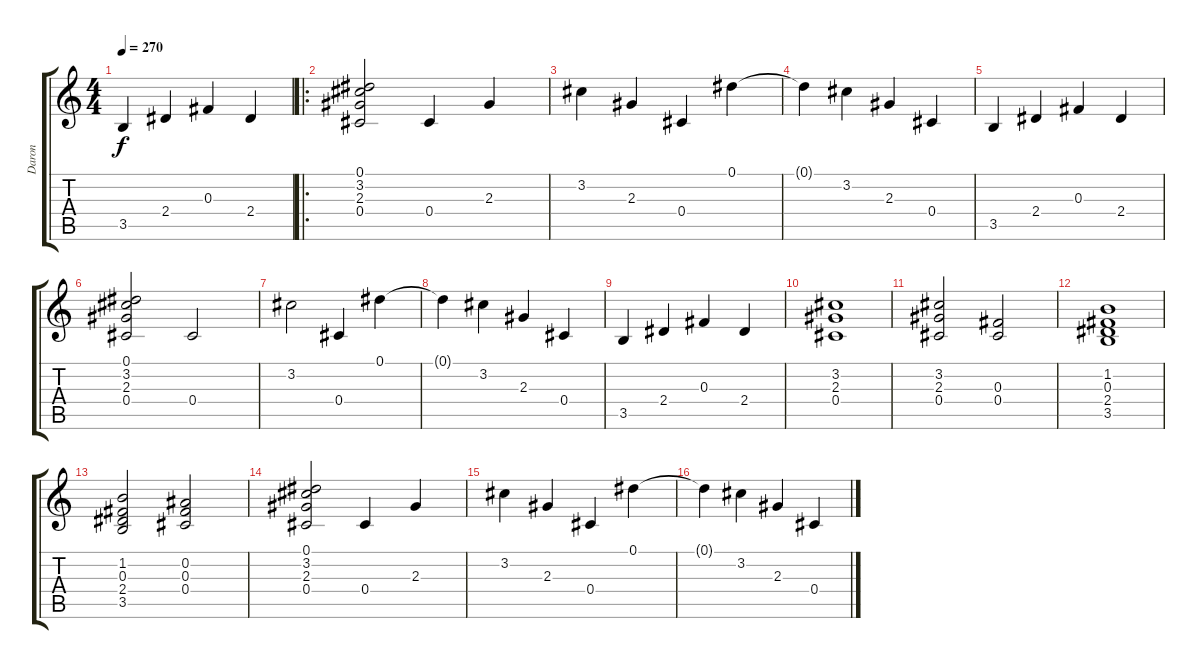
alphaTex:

\track ("Daron" "Daron") {instrument overdrivenguitar}
\staff {score tabs}
\tuning (Eb4 Bb3 Gb3 Db3 Ab2 Db2) {hide}
\ts (4 4)
\tempo 270
\clef g2
\ks c
3.5.4{dy f} 2.4.4 0.3.4 2.4.4 |
\ro
(0.1 3.2 2.3 0.4).2 0.4.4 2.3.4 |
3.2.4 2.3.4 0.4.4 0.1.4 |
0.1{t}.4 3.2.4 2.3.4 0.4.4 |
3.5.4 2.4.4 0.3.4 2.4.4 |
(0.1 3.2 2.3 0.4).2 0.4.2 |
3.2.2 0.4.4 0.1.4 |
0.1{t}.4 3.2.4 2.3.4 0.4.4 |
3.5.4 2.4.4 0.3.4 2.4.4 |
(3.2 2.3 0.4).1{instrument electricguitarclean} |
(3.2 2.3 0.4).2 (0.3 0.4).2 |
(1.2 0.3 2.4 3.5).1 |
(1.2 0.3 2.4 3.5).2 (0.2 0.3 0.4).2 |
(0.1 3.2 2.3 0.4).2 0.4.4 2.3.4 |
3.2.4 2.3.4 0.4.4 0.1.4 |
0.1{t}.4 3.2.4 2.3.4 0.4.4
